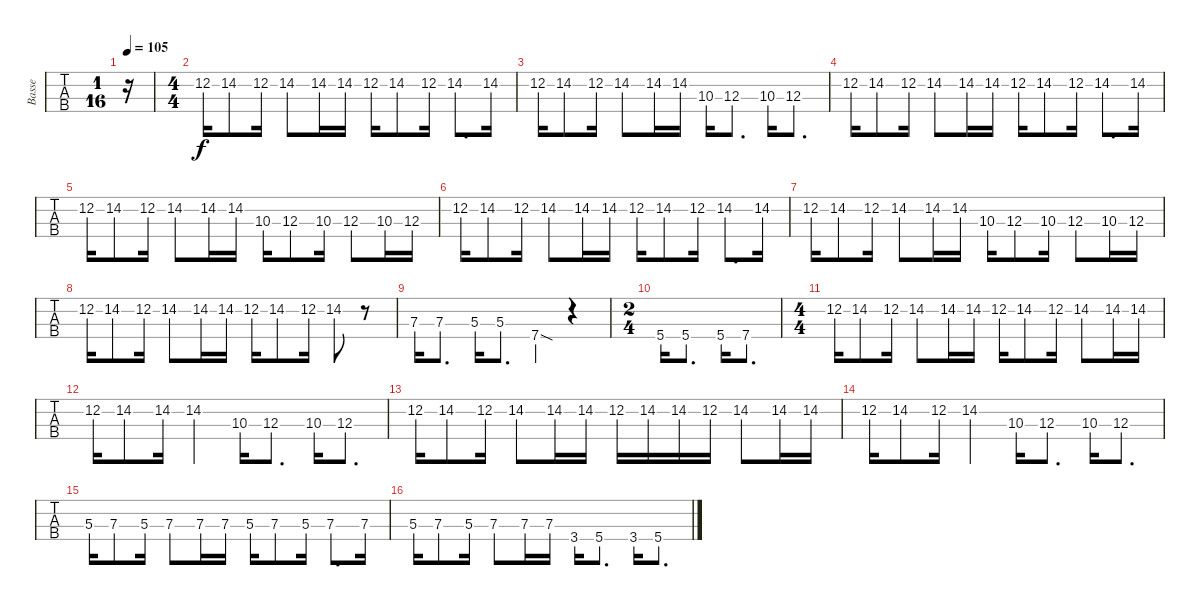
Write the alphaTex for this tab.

\track ("Basse" "Basse") {instrument synthbass2}
\staff {tabs}
\tuning (G2 D2 A1 E1) {hide}
\ts (1 16)
\tempo 105
\clef f4
\ks c
r.16{dy f instrument synthbass2} |
\ts (4 4)
12.2.16 14.2.8 12.2.16 14.2.8 14.2.16 14.2.16 12.2.16 14.2.8 12.2.16 14.2.8{d} 14.2.16 |
12.2.16 14.2.8 12.2.16 14.2.8 14.2.16 14.2.16 10.3.16 12.3.8{d} 10.3.16 12.3.8{d} |
12.2.16 14.2.8 12.2.16 14.2.8 14.2.16 14.2.16 12.2.16 14.2.8 12.2.16 14.2.8{d} 14.2.16 |
12.2.16 14.2.8 12.2.16 14.2.8 14.2.16 14.2.16 10.3.16 12.3.8 10.3.16 12.3.8 10.3.16 12.3.16 |
12.2.16 14.2.8 12.2.16 14.2.8 14.2.16 14.2.16 12.2.16 14.2.8 12.2.16 14.2.8{d} 14.2.16 |
12.2.16 14.2.8 12.2.16 14.2.8 14.2.16 14.2.16 10.3.16 12.3.8 10.3.16 12.3.8 10.3.16 12.3.16 |
12.2.16 14.2.8 12.2.16 14.2.8 14.2.16 14.2.16 12.2.16 14.2.8 12.2.16 14.2.8 r.8 |
7.3.16 7.3.8{d} 5.3.16 5.3.8{d} 7.4{sod}.4 r.4 |
\ts (2 4)
5.4.16 5.4.8{d} 5.4.16 7.4.8{d} |
\ts (4 4)
12.2.16 14.2.8 12.2.16 14.2.8 14.2.16 14.2.16 12.2.16 14.2.8 12.2.16 14.2.8 14.2.16 14.2.16 |
12.2.16 14.2.8 14.2.16 14.2.4 10.3.16 12.3.8{d} 10.3.16 12.3.8{d} |
12.2.16 14.2.8 12.2.16 14.2.8 14.2.16 14.2.16 12.2.16 14.2.16 14.2.16 12.2.16 14.2.8 14.2.16 14.2.16 |
12.2.16 14.2.8 12.2.16 14.2.4 10.3.16 12.3.8{d} 10.3.16 12.3.8{d} |
5.3.16 7.3.8 5.3.16 7.3.8 7.3.16 7.3.16 5.3.16 7.3.8 5.3.16 7.3.8{d} 7.3.16 |
5.3.16 7.3.8 5.3.16 7.3.8 7.3.16 7.3.16 3.4.16 5.4.8{d} 3.4.16 5.4.8{d}
